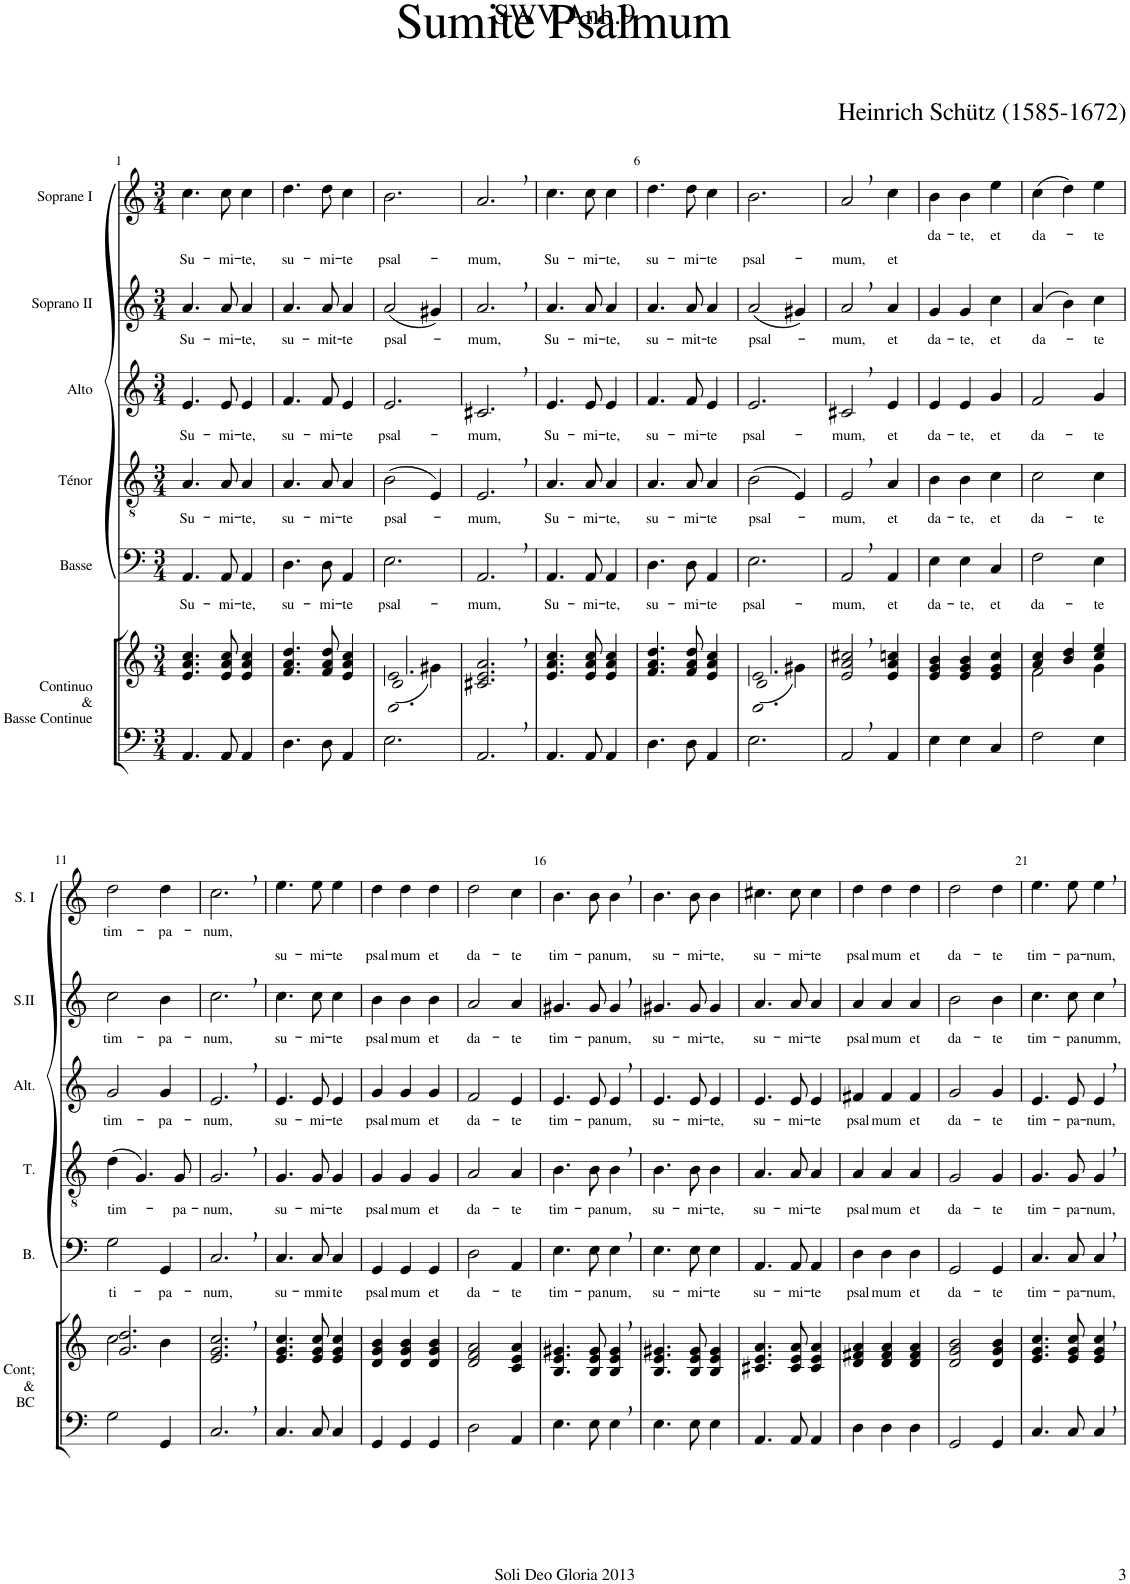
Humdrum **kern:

**kern	**kern	**kern	**text	**kern	**text	**kern	**text	**kern	**text	**kern	**text
*part6	*part6	*part5	*part5	*part4	*part4	*part3	*part3	*part2	*part2	*part1	*part1
*staff7	*staff6	*staff5	*staff5	*staff4	*staff4	*staff3	*staff3	*staff2	*staff2	*staff1	*staff1
*I"Continuo &amp; Basse Continue	*	*I"Basse	*	*I"Ténor	*	*I"Alto	*	*I"Soprano II	*	*I"Soprane I	*
*I'Cont; &amp; BC	*	*I'B.	*	*I'T.	*	*I'Alt.	*	*I'S.II	*	*I'S. I	*
*clefF4	*clefG2	*clefF4	*	*clefGv2	*	*clefG2	*	*clefG2	*	*clefG2	*
*k[]	*k[]	*k[]	*	*k[]	*	*k[]	*	*k[]	*	*k[]	*
*M3/4	*M3/4	*M3/4	*	*M3/4	*	*M3/4	*	*M3/4	*	*M3/4	*
=1	=1	=1	=1	=1	=1	=1	=1	=1	=1	=1	=1
!	!	!	!LO:LY:b	!	!LO:LY:b	!	!LO:LY:b	!	!LO:LY:b	!	!LO:LY:b
4.AA/	4.e/ 4.a/ 4.cc/	4.AA/	Su-	4.A/	Su-	4.e/	Su-	4.a/	Su-	4.cc\	Su-
!	!	!	!LO:LY:b	!	!LO:LY:b	!	!LO:LY:b	!	!LO:LY:b	!	!LO:LY:b
8AA/	8e/ 8a/ 8cc/	8AA/	-mi-	8A/	-mi-	8e/	-mi-	8a/	-mi-	8cc\	-mi-
!	!	!	!LO:LY:b	!	!LO:LY:b	!	!LO:LY:b	!	!LO:LY:b	!	!LO:LY:b
4AA/	4e/ 4a/ 4cc/	4AA/	-te,	4A/	-te,	4e/	-te,	4a/	-te,	4cc\	-te,
=2	=2	=2	=2	=2	=2	=2	=2	=2	=2	=2	=2
!	!	!	!LO:LY:b	!	!LO:LY:b	!	!LO:LY:b	!	!LO:LY:b	!	!LO:LY:b
4.D\	4.f/ 4.a/ 4.dd/	4.D\	su-	4.A/	su-	4.f/	su-	4.a/	su-	4.dd\	su-
!	!	!	!LO:LY:b	!	!LO:LY:b	!	!LO:LY:b	!	!LO:LY:b	!	!LO:LY:b
8D\	8f/ 8a/ 8dd/	8D\	-mi-	8A/	-mi-	8f/	-mi-	8a/	-mit-	8dd\	-mi-
!	!	!	!LO:LY:b	!	!LO:LY:b	!	!LO:LY:b	!	!LO:LY:b	!	!LO:LY:b
4AA/	4e/ 4a/ 4cc/	4AA/	-te	4A/	-te	4e/	-te	4a/	-te	4cc\	-te
=3	=3	=3	=3	=3	=3	=3	=3	=3	=3	=3	=3
*	*^	*	*	*	*	*	*	*	*	*	*
!	!	!	!	!LO:LY:b	!	!LO:LY:b	!	!LO:LY:b	!	!LO:LY:b	!	!LO:LY:b
2.E\	2.e/ 2.b/	(2a\	2.E\	psal-	(2B\	psal-	2.e/	psal-	(2a/	psal-	2.b\	psal-
.	.	4g#X\)	.	.	4E/)	.	.	.	4g#X/)	.	.	.
=4	=4	=4	=4	=4	=4	=4	=4	=4	=4	=4	=4	=4
!	!	!	!	!LO:LY:b	!	!LO:LY:b	!	!LO:LY:b	!	!LO:LY:b	!	!LO:LY:b
*	*v	*v	*	*	*	*	*	*	*	*	*	*
2.AA,/	2.c#X/, 2.e/, 2.a/,	2.AA,/	-mum,	2.E,/	-mum,	2.c#X,/	-mum,	2.a,/	-mum,	2.a,/	-mum,
=5	=5	=5	=5	=5	=5	=5	=5	=5	=5	=5	=5
!	!	!	!LO:LY:b	!	!LO:LY:b	!	!LO:LY:b	!	!LO:LY:b	!	!LO:LY:b
4.AA/	4.e/ 4.a/ 4.cc/	4.AA/	Su-	4.A/	Su-	4.e/	Su-	4.a/	Su-	4.cc\	Su-
!	!	!	!LO:LY:b	!	!LO:LY:b	!	!LO:LY:b	!	!LO:LY:b	!	!LO:LY:b
8AA/	8e/ 8a/ 8cc/	8AA/	-mi-	8A/	-mi-	8e/	-mi-	8a/	-mi-	8cc\	-mi-
!	!	!	!LO:LY:b	!	!LO:LY:b	!	!LO:LY:b	!	!LO:LY:b	!	!LO:LY:b
4AA/	4e/ 4a/ 4cc/	4AA/	-te,	4A/	-te,	4e/	-te,	4a/	-te,	4cc\	-te,
=6	=6	=6	=6	=6	=6	=6	=6	=6	=6	=6	=6
!	!	!	!LO:LY:b	!	!LO:LY:b	!	!LO:LY:b	!	!LO:LY:b	!	!LO:LY:b
4.D\	4.f/ 4.a/ 4.dd/	4.D\	su-	4.A/	su-	4.f/	su-	4.a/	su-	4.dd\	su-
!	!	!	!LO:LY:b	!	!LO:LY:b	!	!LO:LY:b	!	!LO:LY:b	!	!LO:LY:b
8D\	8f/ 8a/ 8dd/	8D\	-mi-	8A/	-mi-	8f/	-mi-	8a/	-mit-	8dd\	-mi-
!	!	!	!LO:LY:b	!	!LO:LY:b	!	!LO:LY:b	!	!LO:LY:b	!	!LO:LY:b
4AA/	4e/ 4a/ 4cc/	4AA/	-te	4A/	-te	4e/	-te	4a/	-te	4cc\	-te
=7	=7	=7	=7	=7	=7	=7	=7	=7	=7	=7	=7
*	*^	*	*	*	*	*	*	*	*	*	*
!	!	!	!	!LO:LY:b	!	!LO:LY:b	!	!LO:LY:b	!	!LO:LY:b	!	!LO:LY:b
2.E\	2.e/ 2.b/	(2a\	2.E\	psal-	(2B\	psal-	2.e/	psal-	(2a/	psal-	2.b\	psal-
.	.	4g#X\)	.	.	4E/)	.	.	.	4g#X/)	.	.	.
=8	=8	=8	=8	=8	=8	=8	=8	=8	=8	=8	=8	=8
!	!	!	!	!LO:LY:b	!	!LO:LY:b	!	!LO:LY:b	!	!LO:LY:b	!	!LO:LY:b
*	*v	*v	*	*	*	*	*	*	*	*	*	*
2AA,/	2e/, 2a/, 2cc#X/,	2AA,/	-mum,	2E,/	-mum,	2c#X,/	-mum,	2a,/	-mum,	2a,/	-mum,
!	!	!	!LO:LY:b	!	!LO:LY:b	!	!LO:LY:b	!	!LO:LY:b	!	!LO:LY:b
4AA/	4e/ 4a/ 4ccn/	4AA/	et	4A/	et	4e/	et	4a/	et	4cc\	et
=9	=9	=9	=9	=9	=9	=9	=9	=9	=9	=9	=9
!	!	!	!LO:LY:b	!	!LO:LY:b	!	!LO:LY:b	!	!LO:LY:b	!	!LO:LY:b
4E\	4e/ 4g/ 4b/	4E\	da-	4B\	da-	4e/	da-	4g/	da-	4b\	da-
!	!	!	!LO:LY:b	!	!LO:LY:b	!	!LO:LY:b	!	!LO:LY:b	!	!LO:LY:b
4E\	4e/ 4g/ 4b/	4E\	-te,	4B\	-te,	4e/	-te,	4g/	-te,	4b\	-te,
!	!	!	!LO:LY:b	!	!LO:LY:b	!	!LO:LY:b	!	!LO:LY:b	!	!LO:LY:b
4C/	4e/ 4g/ 4cc/	4C/	et	4c\	et	4g/	et	4cc\	et	4ee\	et
=10	=10	=10	=10	=10	=10	=10	=10	=10	=10	=10	=10
*	*^	*	*	*	*	*	*	*	*	*	*
!	!	!	!	!LO:LY:b	!	!LO:LY:b	!	!LO:LY:b	!	!LO:LY:b	!	!LO:LY:b
2F\	4a/ 4cc/	2f\	2F\	da-	2c\	da-	2f/	da-	(4a/	da-	(4cc\	da-
.	4b/ 4dd/	.	.	.	.	.	.	.	4b\)	.	4dd\)	.
!	!	!	!	!LO:LY:b	!	!LO:LY:b	!	!LO:LY:b	!	!LO:LY:b	!	!LO:LY:b
4E\	4cc/ 4ee/	4g\	4E\	-te	4c\	-te	4g/	-te	4cc\	-te	4ee\	-te
!!LO:LB:g=z
=11	=11	=11	=11	=11	=11	=11	=11	=11	=11	=11	=11	=11
!	!	!	!	!LO:LY:b	!	!LO:LY:b	!	!LO:LY:b	!	!LO:LY:b	!	!LO:LY:b
2G\	2.g/ 2.dd/	2cc\	2G\	ti-	(4d\	tim-	2g/	tim-	2cc\	tim-	2dd\	tim-
.	.	.	.	.	4.G/)	.	.	.	.	.	.	.
!	!	!	!	!LO:LY:b	!	!	!	!LO:LY:b	!	!LO:LY:b	!	!LO:LY:b
4GG/	.	4b\	4GG/	-pa-	.	.	4g/	-pa-	4b\	-pa-	4dd\	-pa-
!	!	!	!	!	!	!LO:LY:b	!	!	!	!	!	!
.	.	.	.	.	8G/	-pa-	.	.	.	.	.	.
*	*v	*v	*	*	*	*	*	*	*	*	*	*
=12	=12	=12	=12	=12	=12	=12	=12	=12	=12	=12	=12
!	!	!	!LO:LY:b	!	!LO:LY:b	!	!LO:LY:b	!	!LO:LY:b	!	!LO:LY:b
2.C,/	2.e/, 2.g/, 2.cc/,	2.C,/	-num,	2.G,/	-num,	2.e,/	-num,	2.cc,\	-num,	2.cc,\	-num,
=13	=13	=13	=13	=13	=13	=13	=13	=13	=13	=13	=13
!	!	!	!LO:LY:b	!	!LO:LY:b	!	!LO:LY:b	!	!LO:LY:b	!	!LO:LY:b
4.C/	4.e/ 4.g/ 4.cc/	4.C/	su-	4.G/	su-	4.e/	su-	4.cc\	su-	4.ee\	su-
!	!	!	!LO:LY:b	!	!LO:LY:b	!	!LO:LY:b	!	!LO:LY:b	!	!LO:LY:b
8C/	8e/ 8g/ 8cc/	8C/	-mmi-	8G/	-mi-	8e/	-mi-	8cc\	-mi-	8ee\	-mi-
!	!	!	!LO:LY:b	!	!LO:LY:b	!	!LO:LY:b	!	!LO:LY:b	!	!LO:LY:b
4C/	4e/ 4g/ 4cc/	4C/	-te	4G/	-te	4e/	-te	4cc\	-te	4ee\	-te
=14	=14	=14	=14	=14	=14	=14	=14	=14	=14	=14	=14
!	!	!	!LO:LY:b	!	!LO:LY:b	!	!LO:LY:b	!	!LO:LY:b	!	!LO:LY:b
4GG/	4d/ 4g/ 4b/	4GG/	psal-	4G/	psal-	4g/	psal-	4b\	psal-	4dd\	psal-
!	!	!	!LO:LY:b	!	!LO:LY:b	!	!LO:LY:b	!	!LO:LY:b	!	!LO:LY:b
4GG/	4d/ 4g/ 4b/	4GG/	-mum	4G/	-mum	4g/	-mum	4b\	-mum	4dd\	-mum
!	!	!	!LO:LY:b	!	!LO:LY:b	!	!LO:LY:b	!	!LO:LY:b	!	!LO:LY:b
4GG/	4d/ 4g/ 4b/	4GG/	et	4G/	et	4g/	et	4b\	et	4dd\	et
=15	=15	=15	=15	=15	=15	=15	=15	=15	=15	=15	=15
!	!	!	!LO:LY:b	!	!LO:LY:b	!	!LO:LY:b	!	!LO:LY:b	!	!LO:LY:b
2D\	2d/ 2f/ 2a/	2D\	da-	2A/	da-	2f/	da-	2a/	da-	2dd\	da-
!	!	!	!LO:LY:b	!	!LO:LY:b	!	!LO:LY:b	!	!LO:LY:b	!	!LO:LY:b
4AA/	4c/ 4e/ 4a/	4AA/	-te	4A/	-te	4e/	-te	4a/	-te	4cc\	-te
=16	=16	=16	=16	=16	=16	=16	=16	=16	=16	=16	=16
!	!	!	!LO:LY:b	!	!LO:LY:b	!	!LO:LY:b	!	!LO:LY:b	!	!LO:LY:b
4.E\	4.B/ 4.e/ 4.g#X/	4.E\	tim-	4.B\	tim-	4.e/	tim-	4.g#X/	tim-	4.b\	tim-
!	!	!	!LO:LY:b	!	!LO:LY:b	!	!LO:LY:b	!	!LO:LY:b	!	!LO:LY:b
8E\	8B/ 8e/ 8g#/	8E\	-pa-	8B\	-pa-	8e/	-pa-	8g#/	-pa-	8b\	-pa-
!	!	!	!LO:LY:b	!	!LO:LY:b	!	!LO:LY:b	!	!LO:LY:b	!	!LO:LY:b
4E,\	4B/, 4e/, 4g#/,	4E,\	-num,	4B,\	-num,	4e,/	-num,	4g#,/	-num,	4b,\	-num,
=17	=17	=17	=17	=17	=17	=17	=17	=17	=17	=17	=17
!	!	!	!LO:LY:b	!	!LO:LY:b	!	!LO:LY:b	!	!LO:LY:b	!	!LO:LY:b
4.E\	4.B/ 4.e/ 4.g#X/	4.E\	su-	4.B\	su-	4.e/	su-	4.g#X/	su-	4.b\	su-
!	!	!	!LO:LY:b	!	!LO:LY:b	!	!LO:LY:b	!	!LO:LY:b	!	!LO:LY:b
8E\	8B/ 8e/ 8g#/	8E\	-mi-	8B\	-mi-	8e/	-mi-	8g#/	-mi-	8b\	-mi-
!	!	!	!LO:LY:b	!	!LO:LY:b	!	!LO:LY:b	!	!LO:LY:b	!	!LO:LY:b
4E\	4B/ 4e/ 4g#/	4E\	-te	4B\	-te,	4e/	-te,	4g#/	-te,	4b\	-te,
=18	=18	=18	=18	=18	=18	=18	=18	=18	=18	=18	=18
!	!	!	!LO:LY:b	!	!LO:LY:b	!	!LO:LY:b	!	!LO:LY:b	!	!LO:LY:b
4.AA/	4.c#X/ 4.e/ 4.a/	4.AA/	su-	4.A/	su-	4.e/	su-	4.a/	su-	4.cc#X\	su-
!	!	!	!LO:LY:b	!	!LO:LY:b	!	!LO:LY:b	!	!LO:LY:b	!	!LO:LY:b
8AA/	8c#/ 8e/ 8a/	8AA/	-mi-	8A/	-mi-	8e/	-mi-	8a/	-mi-	8cc#\	-mi-
!	!	!	!LO:LY:b	!	!LO:LY:b	!	!LO:LY:b	!	!LO:LY:b	!	!LO:LY:b
4AA/	4c#/ 4e/ 4a/	4AA/	-te	4A/	-te	4e/	-te	4a/	-te	4cc#\	-te
=19	=19	=19	=19	=19	=19	=19	=19	=19	=19	=19	=19
!	!	!	!LO:LY:b	!	!LO:LY:b	!	!LO:LY:b	!	!LO:LY:b	!	!LO:LY:b
4D\	4d/ 4f#X/ 4a/	4D\	psal-	4A/	psal-	4f#X/	psal-	4a/	psal-	4dd\	psal-
!	!	!	!LO:LY:b	!	!LO:LY:b	!	!LO:LY:b	!	!LO:LY:b	!	!LO:LY:b
4D\	4d/ 4f#/ 4a/	4D\	-mum	4A/	-mum	4f#/	-mum	4a/	-mum	4dd\	-mum
!	!	!	!LO:LY:b	!	!LO:LY:b	!	!LO:LY:b	!	!LO:LY:b	!	!LO:LY:b
4D\	4d/ 4f#/ 4a/	4D\	et	4A/	et	4f#/	et	4a/	et	4dd\	et
=20	=20	=20	=20	=20	=20	=20	=20	=20	=20	=20	=20
!	!	!	!LO:LY:b	!	!LO:LY:b	!	!LO:LY:b	!	!LO:LY:b	!	!LO:LY:b
2GG/	2d/ 2g/ 2b/	2GG/	da-	2G/	da-	2g/	da-	2b\	da-	2dd\	da-
!	!	!	!LO:LY:b	!	!LO:LY:b	!	!LO:LY:b	!	!LO:LY:b	!	!LO:LY:b
4GG/	4d/ 4g/ 4b/	4GG/	-te	4G/	-te	4g/	-te	4b\	-te	4dd\	-te
=21	=21	=21	=21	=21	=21	=21	=21	=21	=21	=21	=21
!	!	!	!LO:LY:b	!	!LO:LY:b	!	!LO:LY:b	!	!LO:LY:b	!	!LO:LY:b
4.C/	4.e/ 4.g/ 4.cc/	4.C/	tim-	4.G/	tim-	4.e/	tim-	4.cc\	tim-	4.ee\	tim-
!	!	!	!LO:LY:b	!	!LO:LY:b	!	!LO:LY:b	!	!LO:LY:b	!	!LO:LY:b
8C/	8e/ 8g/ 8cc/	8C/	-pa-	8G/	-pa-	8e/	-pa-	8cc\	-pa-	8ee\	-pa-
!	!	!	!LO:LY:b	!	!LO:LY:b	!	!LO:LY:b	!	!LO:LY:b	!	!LO:LY:b
4C,/	4e/, 4g/, 4cc/,	4C,/	-num,	4G,/	-num,	4e,/	-num,	4cc,\	-numm,	4ee,\	-num,
=	=	=	=	=	=	=	=	=	=	=	=
*-	*-	*-	*-	*-	*-	*-	*-	*-	*-	*-	*-
